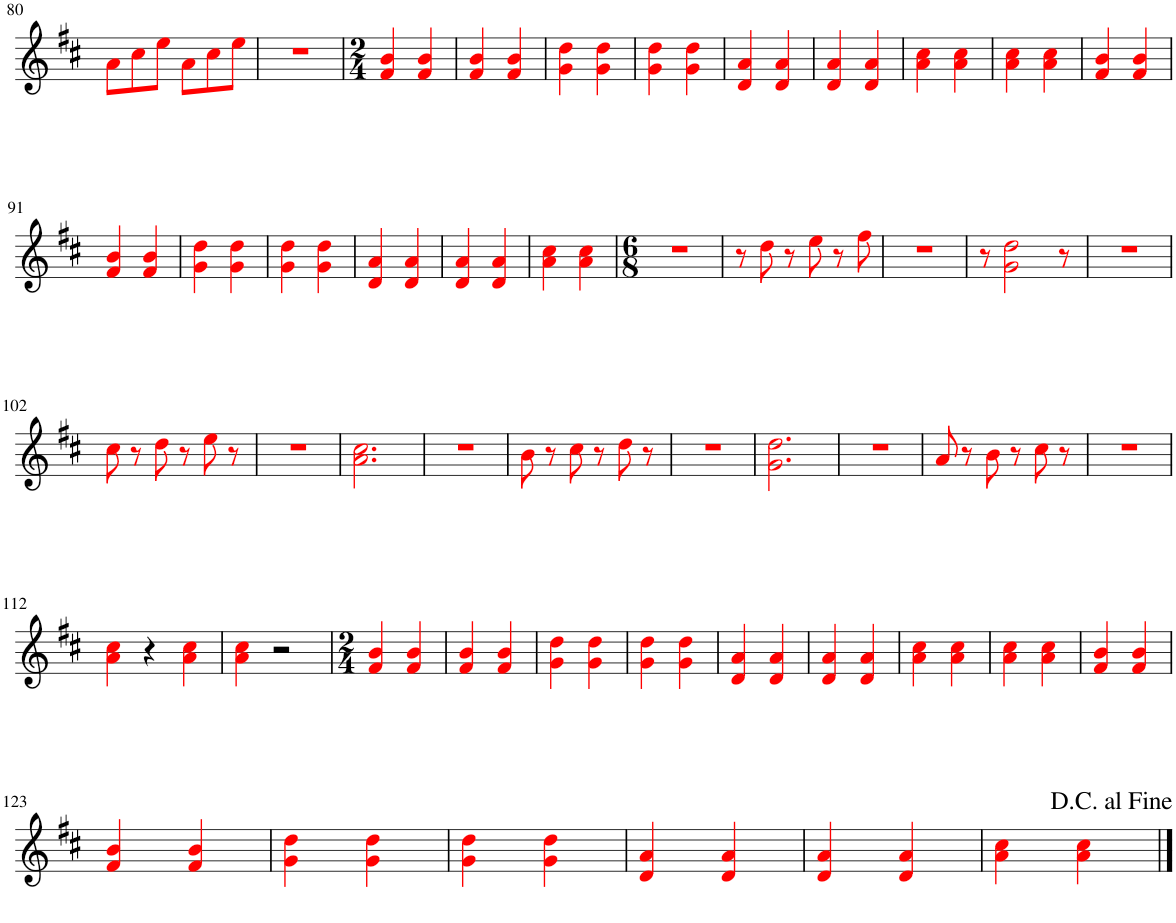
**kern
*part1
*staff1
*I"Piano
*I'Pno.
!!LO:PB:g=z
*clefG2
*k[f#c#]
*M6/8
=80
8ai\L
8cc#i\
8eei\J
8ai\L
8cc#i\
8eei\J
=81
2.r
=82
*M2/4
4f#i/ 4bi/
4f#i/ 4bi/
=83
4f#i/ 4bi/
4f#i/ 4bi/
=84
4gi\ 4ddi\
4gi\ 4ddi\
=85
4gi\ 4ddi\
4gi\ 4ddi\
=86
4di/ 4ai/
4di/ 4ai/
=87
4di/ 4ai/
4di/ 4ai/
=88
4ai\ 4cc#i\
4ai\ 4cc#i\
=89
4ai\ 4cc#i\
4ai\ 4cc#i\
=90
4f#i/ 4bi/
4f#i/ 4bi/
!!LO:LB:g=z
=91
4f#i/ 4bi/
4f#i/ 4bi/
=92
4gi\ 4ddi\
4gi\ 4ddi\
=93
4gi\ 4ddi\
4gi\ 4ddi\
=94
4di/ 4ai/
4di/ 4ai/
=95
4di/ 4ai/
4di/ 4ai/
=96
4ai\ 4cc#i\
4ai\ 4cc#i\
=97
*M6/8
2.r
=98
8r
8ddi\
8r
8eei\
8r
8ff#i\
=99
2.r
=100
8r
2gi\ 2ddi\
8r
=101
2.r
!!LO:LB:g=z
=102
8cc#i\
8r
8ddi\
8r
8eei\
8r
=103
2.r
=104
2.ai\ 2.cc#i\
=105
2.r
=106
8bi\
8r
8cc#i\
8r
8ddi\
8r
=107
2.r
=108
2.gi\ 2.ddi\
=109
2.r
=110
8ai/
8r
8bi\
8r
8cc#i\
8r
=111
2.r
!!LO:LB:g=z
=112
4ai\ 4cc#i\
4r
4ai\ 4cc#i\
=113
4ai\ 4cc#i\
2r
=114
*M2/4
4f#i/ 4bi/
4f#i/ 4bi/
=115
4f#i/ 4bi/
4f#i/ 4bi/
=116
4gi\ 4ddi\
4gi\ 4ddi\
=117
4gi\ 4ddi\
4gi\ 4ddi\
=118
4di/ 4ai/
4di/ 4ai/
=119
4di/ 4ai/
4di/ 4ai/
=120
4ai\ 4cc#i\
4ai\ 4cc#i\
=121
4ai\ 4cc#i\
4ai\ 4cc#i\
=122
4f#i/ 4bi/
4f#i/ 4bi/
!!LO:LB:g=z
=123
4f#i/ 4bi/
4f#i/ 4bi/
=124
4gi\ 4ddi\
4gi\ 4ddi\
=125
4gi\ 4ddi\
4gi\ 4ddi\
=126
4di/ 4ai/
4di/ 4ai/
=127
4di/ 4ai/
4di/ 4ai/
=128
4ai\ 4cc#i\
4ai\ 4cc#i\
==
*-
